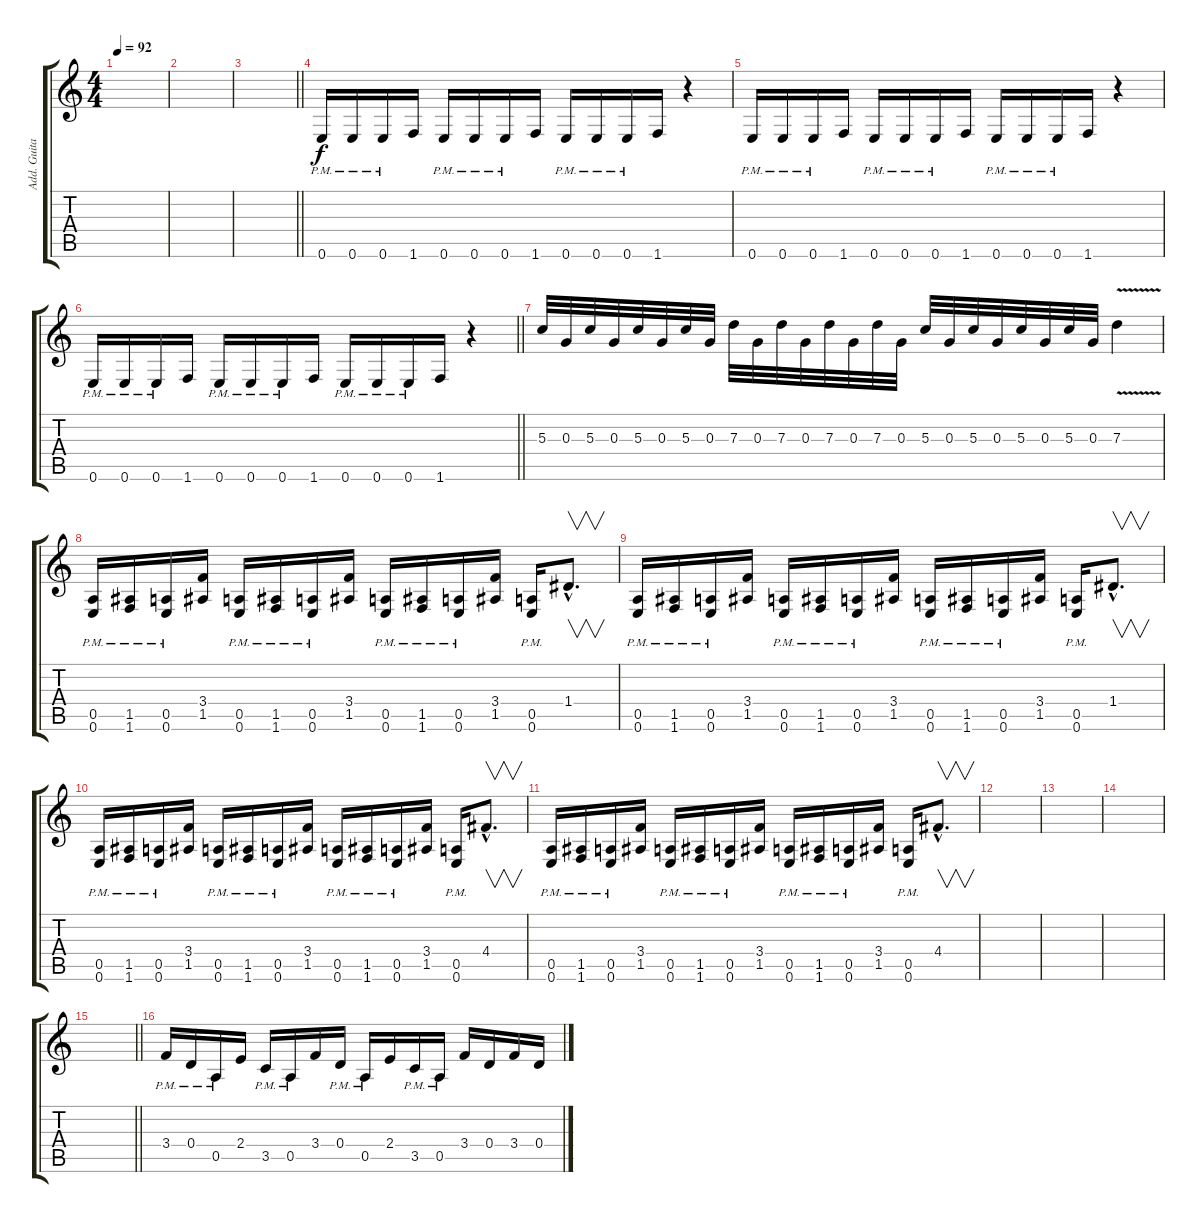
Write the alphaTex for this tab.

\track ("Add. Guitar 1" "Add. Guita") {instrument distortionguitar}
\staff {score tabs}
\tuning (E4 B3 G3 D3 A2 E2) {hide}
\ts (4 4)
\tempo 92
\clef g2
\ks c
|
|
\barLineRight lightlight
|
0.6{pm}.16{volume 16} 0.6{pm}.16 0.6{pm}.16 1.6.16 0.6{pm}.16 0.6{pm}.16 0.6{pm}.16 1.6.16 0.6{pm}.16 0.6{pm}.16 0.6{pm}.16 1.6.16 r.4 |
0.6{pm}.16 0.6{pm}.16 0.6{pm}.16 1.6.16 0.6{pm}.16 0.6{pm}.16 0.6{pm}.16 1.6.16 0.6{pm}.16 0.6{pm}.16 0.6{pm}.16 1.6.16 r.4 |
\barLineRight lightlight
0.6{pm}.16 0.6{pm}.16 0.6{pm}.16 1.6.16 0.6{pm}.16 0.6{pm}.16 0.6{pm}.16 1.6.16 0.6{pm}.16 0.6{pm}.16 0.6{pm}.16 1.6.16 r.4 |
5.3.32{instrument distortionguitar} 0.3.32 5.3.32 0.3.32 5.3.32 0.3.32 5.3.32 0.3.32 7.3.32 0.3.32 7.3.32 0.3.32 7.3.32 0.3.32 7.3.32 0.3.32 5.3.32 0.3.32 5.3.32 0.3.32 5.3.32 0.3.32 5.3.32 0.3.32 7.3{v}.4 |
(0.5{pm} 0.6{pm}).16{volume 16} (1.5{pm} 1.6{pm}).16 (0.5{pm} 0.6{pm}).16 (3.4 1.5).16 (0.5{pm} 0.6{pm}).16 (1.5{pm} 1.6{pm}).16 (0.5{pm} 0.6{pm}).16 (3.4 1.5).16 (0.5{pm} 0.6{pm}).16 (1.5{pm} 1.6{pm}).16 (0.5{pm} 0.6{pm}).16 (3.4 1.5).16 (0.5{pm} 0.6{pm}).16 1.4{hac}.8{v d} |
(0.5{pm} 0.6{pm}).16 (1.5{pm} 1.6{pm}).16 (0.5{pm} 0.6{pm}).16 (3.4 1.5).16 (0.5{pm} 0.6{pm}).16 (1.5{pm} 1.6{pm}).16 (0.5{pm} 0.6{pm}).16 (3.4 1.5).16 (0.5{pm} 0.6{pm}).16 (1.5{pm} 1.6{pm}).16 (0.5{pm} 0.6{pm}).16 (3.4 1.5).16 (0.5{pm} 0.6{pm}).16 1.4{hac}.8{v d} |
(0.5{pm} 0.6{pm}).16 (1.5{pm} 1.6{pm}).16 (0.5{pm} 0.6{pm}).16 (3.4 1.5).16 (0.5{pm} 0.6{pm}).16 (1.5{pm} 1.6{pm}).16 (0.5{pm} 0.6{pm}).16 (3.4 1.5).16 (0.5{pm} 0.6{pm}).16 (1.5{pm} 1.6{pm}).16 (0.5{pm} 0.6{pm}).16 (3.4 1.5).16 (0.5{pm} 0.6{pm}).16 4.4{hac}.8{v d} |
(0.5{pm} 0.6{pm}).16 (1.5{pm} 1.6{pm}).16 (0.5{pm} 0.6{pm}).16 (3.4 1.5).16 (0.5{pm} 0.6{pm}).16 (1.5{pm} 1.6{pm}).16 (0.5{pm} 0.6{pm}).16 (3.4 1.5).16 (0.5{pm} 0.6{pm}).16 (1.5{pm} 1.6{pm}).16 (0.5{pm} 0.6{pm}).16 (3.4 1.5).16 (0.5{pm} 0.6{pm}).16 4.4{hac}.8{v d} |
|
|
|
\barLineRight lightlight
|
3.4{pm}.16{instrument distortionguitar} 0.4{pm}.16 0.5{pm}.16 2.4.16 3.5{pm}.16 0.5{pm}.16 3.4.16 0.4{pm}.16 0.5{pm}.16 2.4.16 3.5{pm}.16 0.5{pm}.16 3.4.16 0.4.16 3.4.16 0.4.16
